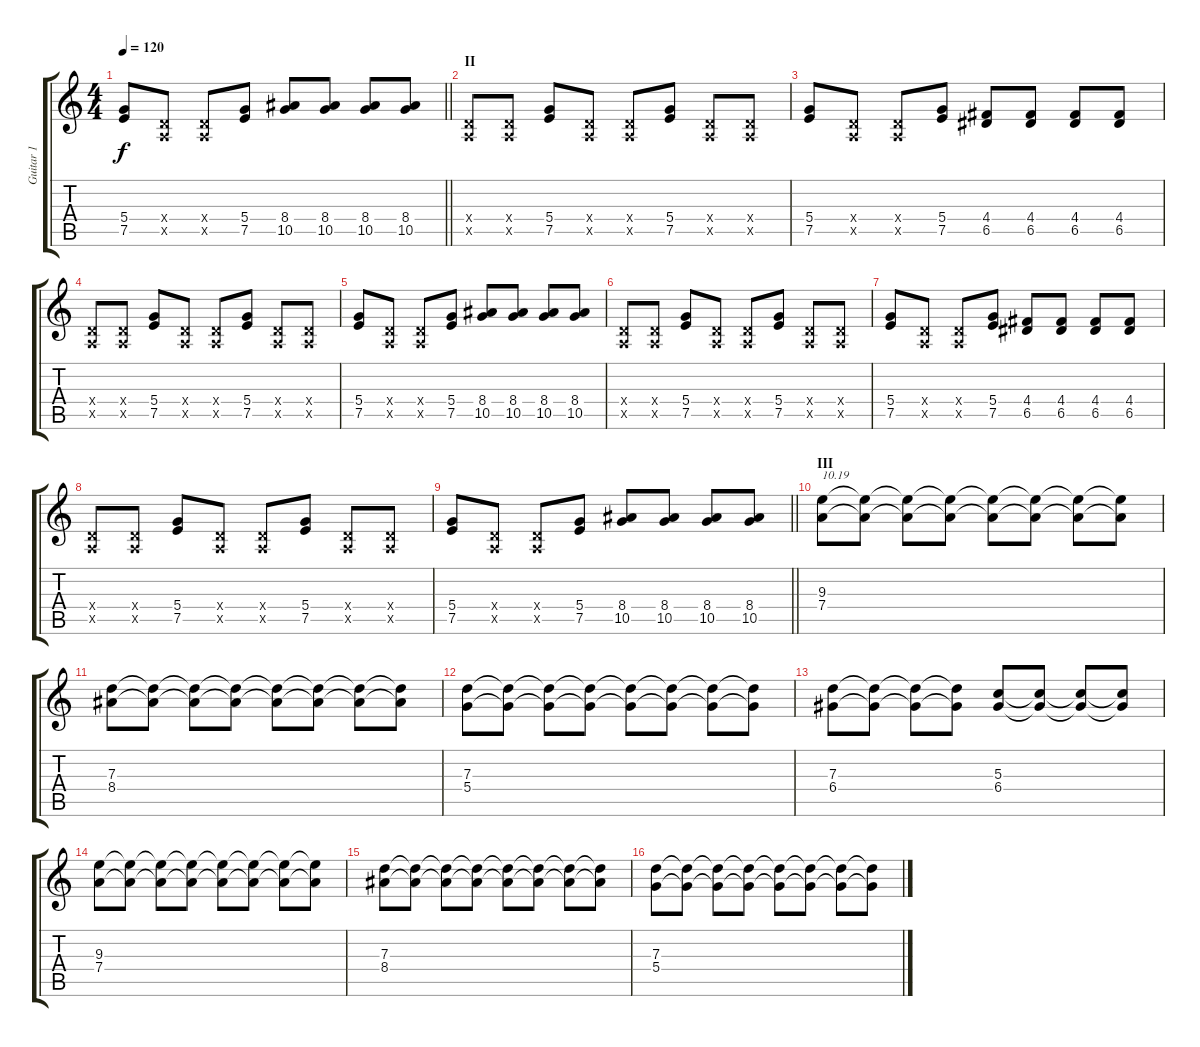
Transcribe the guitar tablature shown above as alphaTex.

\track ("Guitar 1" "Guitar 1") {instrument overdrivenguitar}
\staff {score tabs}
\tuning (E4 B3 G3 D3 A2 E2) {hide}
\ts (4 4)
\tempo 120
\clef g2
\barLineRight lightlight
\ks c
(5.4 7.5).8{dy f} (0.4{x} 0.5{x}).8 (0.4{x} 0.5{x}).8 (5.4 7.5).8 (8.4 10.5).8 (8.4 10.5).8 (8.4 10.5).8 (8.4 10.5).8 |
\section ("" "II")
(0.4{x} 0.5{x}).8 (0.4{x} 0.5{x}).8 (5.4 7.5).8 (0.4{x} 0.5{x}).8 (0.4{x} 0.5{x}).8 (5.4 7.5).8 (0.4{x} 0.5{x}).8 (0.4{x} 0.5{x}).8 |
(5.4 7.5).8 (0.4{x} 0.5{x}).8 (0.4{x} 0.5{x}).8 (5.4 7.5).8 (4.4 6.5).8 (4.4 6.5).8 (4.4 6.5).8 (4.4 6.5).8 |
(0.4{x} 0.5{x}).8 (0.4{x} 0.5{x}).8 (5.4 7.5).8 (0.4{x} 0.5{x}).8 (0.4{x} 0.5{x}).8 (5.4 7.5).8 (0.4{x} 0.5{x}).8 (0.4{x} 0.5{x}).8 |
(5.4 7.5).8 (0.4{x} 0.5{x}).8 (0.4{x} 0.5{x}).8 (5.4 7.5).8 (8.4 10.5).8 (8.4 10.5).8 (8.4 10.5).8 (8.4 10.5).8 |
(0.4{x} 0.5{x}).8 (0.4{x} 0.5{x}).8 (5.4 7.5).8 (0.4{x} 0.5{x}).8 (0.4{x} 0.5{x}).8 (5.4 7.5).8 (0.4{x} 0.5{x}).8 (0.4{x} 0.5{x}).8 |
(5.4 7.5).8 (0.4{x} 0.5{x}).8 (0.4{x} 0.5{x}).8 (5.4 7.5).8 (4.4 6.5).8 (4.4 6.5).8 (4.4 6.5).8 (4.4 6.5).8 |
(0.4{x} 0.5{x}).8 (0.4{x} 0.5{x}).8 (5.4 7.5).8 (0.4{x} 0.5{x}).8 (0.4{x} 0.5{x}).8 (5.4 7.5).8 (0.4{x} 0.5{x}).8 (0.4{x} 0.5{x}).8 |
\barLineRight lightlight
(5.4 7.5).8 (0.4{x} 0.5{x}).8 (0.4{x} 0.5{x}).8 (5.4 7.5).8 (8.4 10.5).8 (8.4 10.5).8 (8.4 10.5).8 (8.4 10.5).8 |
\section ("" "III")
(9.3 7.4).8{txt "10.19"} (9.3{t} 7.4{t}).8 (9.3{t} 7.4{t}).8 (9.3{t} 7.4{t}).8 (9.3{t} 7.4{t}).8 (9.3{t} 7.4{t}).8 (9.3{t} 7.4{t}).8 (9.3{t} 7.4{t}).8 |
(7.3 8.4).8 (7.3{t} 8.4{t}).8 (7.3{t} 8.4{t}).8 (7.3{t} 8.4{t}).8 (7.3{t} 8.4{t}).8 (7.3{t} 8.4{t}).8 (7.3{t} 8.4{t}).8 (7.3{t} 8.4{t}).8 |
(7.3 5.4).8 (7.3{t} 5.4{t}).8 (7.3{t} 5.4{t}).8 (7.3{t} 5.4{t}).8 (7.3{t} 5.4{t}).8 (7.3{t} 5.4{t}).8 (7.3{t} 5.4{t}).8 (7.3{t} 5.4{t}).8 |
(7.3 6.4).8 (7.3{t} 6.4{t}).8 (7.3{t} 6.4{t}).8 (7.3{t} 6.4{t}).8 (5.3 6.4).8 (5.3{t} 6.4{t}).8 (5.3{t} 6.4{t}).8 (5.3{t} 6.4{t}).8 |
(9.3 7.4).8 (9.3{t} 7.4{t}).8 (9.3{t} 7.4{t}).8 (9.3{t} 7.4{t}).8 (9.3{t} 7.4{t}).8 (9.3{t} 7.4{t}).8 (9.3{t} 7.4{t}).8 (9.3{t} 7.4{t}).8 |
(7.3 8.4).8 (7.3{t} 8.4{t}).8 (7.3{t} 8.4{t}).8 (7.3{t} 8.4{t}).8 (7.3{t} 8.4{t}).8 (7.3{t} 8.4{t}).8 (7.3{t} 8.4{t}).8 (7.3{t} 8.4{t}).8 |
(7.3 5.4).8 (7.3{t} 5.4{t}).8 (7.3{t} 5.4{t}).8 (7.3{t} 5.4{t}).8 (7.3{t} 5.4{t}).8 (7.3{t} 5.4{t}).8 (7.3{t} 5.4{t}).8 (7.3{t} 5.4{t}).8
